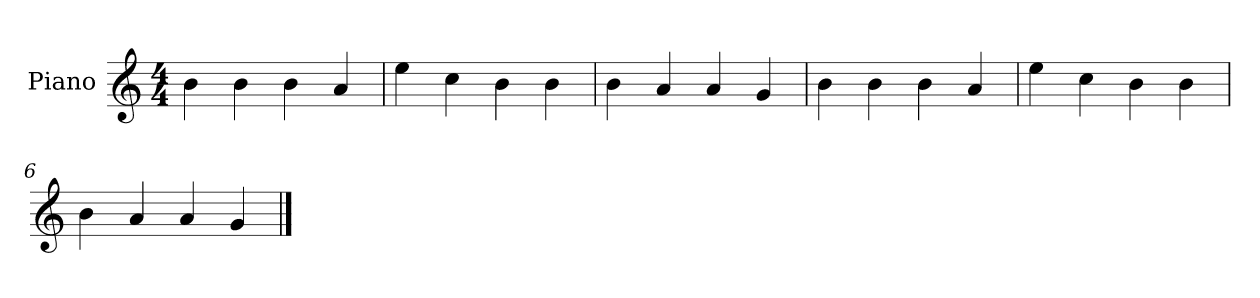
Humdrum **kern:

**kern
*part1
*staff1
*I"Piano
*I'P-no
*clefG2
*k[]
*M4/4
*MM90
=1
4b\
4b\
4b\
4a/
=2
4ee\
4cc\
4b\
4b\
=3
4b\
4a/
4a/
4g/
=4
4b\
4b\
4b\
4a/
=5
4ee\
4cc\
4b\
4b\
=6
4b\
4a/
4a/
4g/
==
*-
